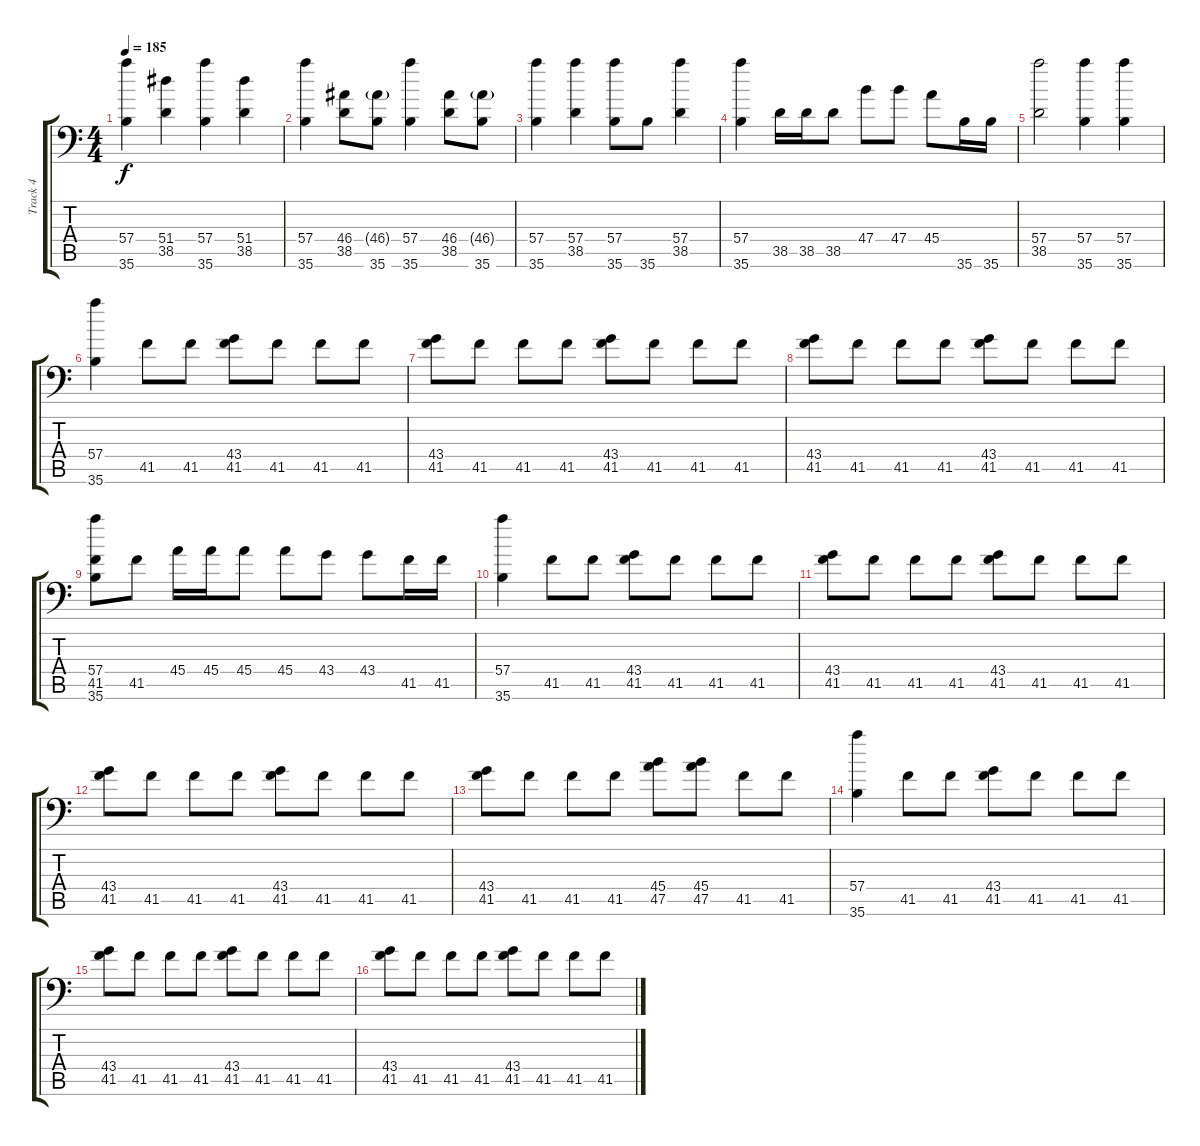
\track ("Track 4" "Track 4") {instrument acousticgrandpiano}
\staff {score tabs}
\tuning (C-1 C-1 C-1 C-1 C-1 C-1) {hide}
\ts (4 4)
\tempo 185
\clef f4
\ks c
(57.4 35.6).4{dy f} (51.4 38.5).4 (57.4 35.6).4 (51.4 38.5).4 |
(57.4 35.6).4 (46.4 38.5).8 (46.4{g} 35.6).8 (57.4 35.6).4 (46.4 38.5).8 (46.4{g} 35.6).8 |
(57.4 35.6).4 (57.4 38.5).4 (57.4 35.6).8 35.6.8 (57.4 38.5).4 |
(57.4 35.6).4 38.5.16 38.5.16 38.5.8 47.4.8 47.4.8 45.4.8 35.6.16 35.6.16 |
(57.4 38.5).2 (57.4 35.6).4 (57.4 35.6).4 |
(57.4 35.6).4 41.5.8 41.5.8 (43.4 41.5).8 41.5.8 41.5.8 41.5.8 |
(43.4 41.5).8 41.5.8 41.5.8 41.5.8 (43.4 41.5).8 41.5.8 41.5.8 41.5.8 |
(43.4 41.5).8 41.5.8 41.5.8 41.5.8 (43.4 41.5).8 41.5.8 41.5.8 41.5.8 |
(57.4 41.5 35.6).8 41.5.8 45.4.16 45.4.16 45.4.8 45.4.8 43.4.8 43.4.8 41.5.16 41.5.16 |
(57.4 35.6).4 41.5.8 41.5.8 (43.4 41.5).8 41.5.8 41.5.8 41.5.8 |
(43.4 41.5).8 41.5.8 41.5.8 41.5.8 (43.4 41.5).8 41.5.8 41.5.8 41.5.8 |
(43.4 41.5).8 41.5.8 41.5.8 41.5.8 (43.4 41.5).8 41.5.8 41.5.8 41.5.8 |
(43.4 41.5).8 41.5.8 41.5.8 41.5.8 (45.4 47.5).8 (45.4 47.5).8 41.5.8 41.5.8 |
(57.4 35.6).4 41.5.8 41.5.8 (43.4 41.5).8 41.5.8 41.5.8 41.5.8 |
(43.4 41.5).8 41.5.8 41.5.8 41.5.8 (43.4 41.5).8 41.5.8 41.5.8 41.5.8 |
(43.4 41.5).8 41.5.8 41.5.8 41.5.8 (43.4 41.5).8 41.5.8 41.5.8 41.5.8
